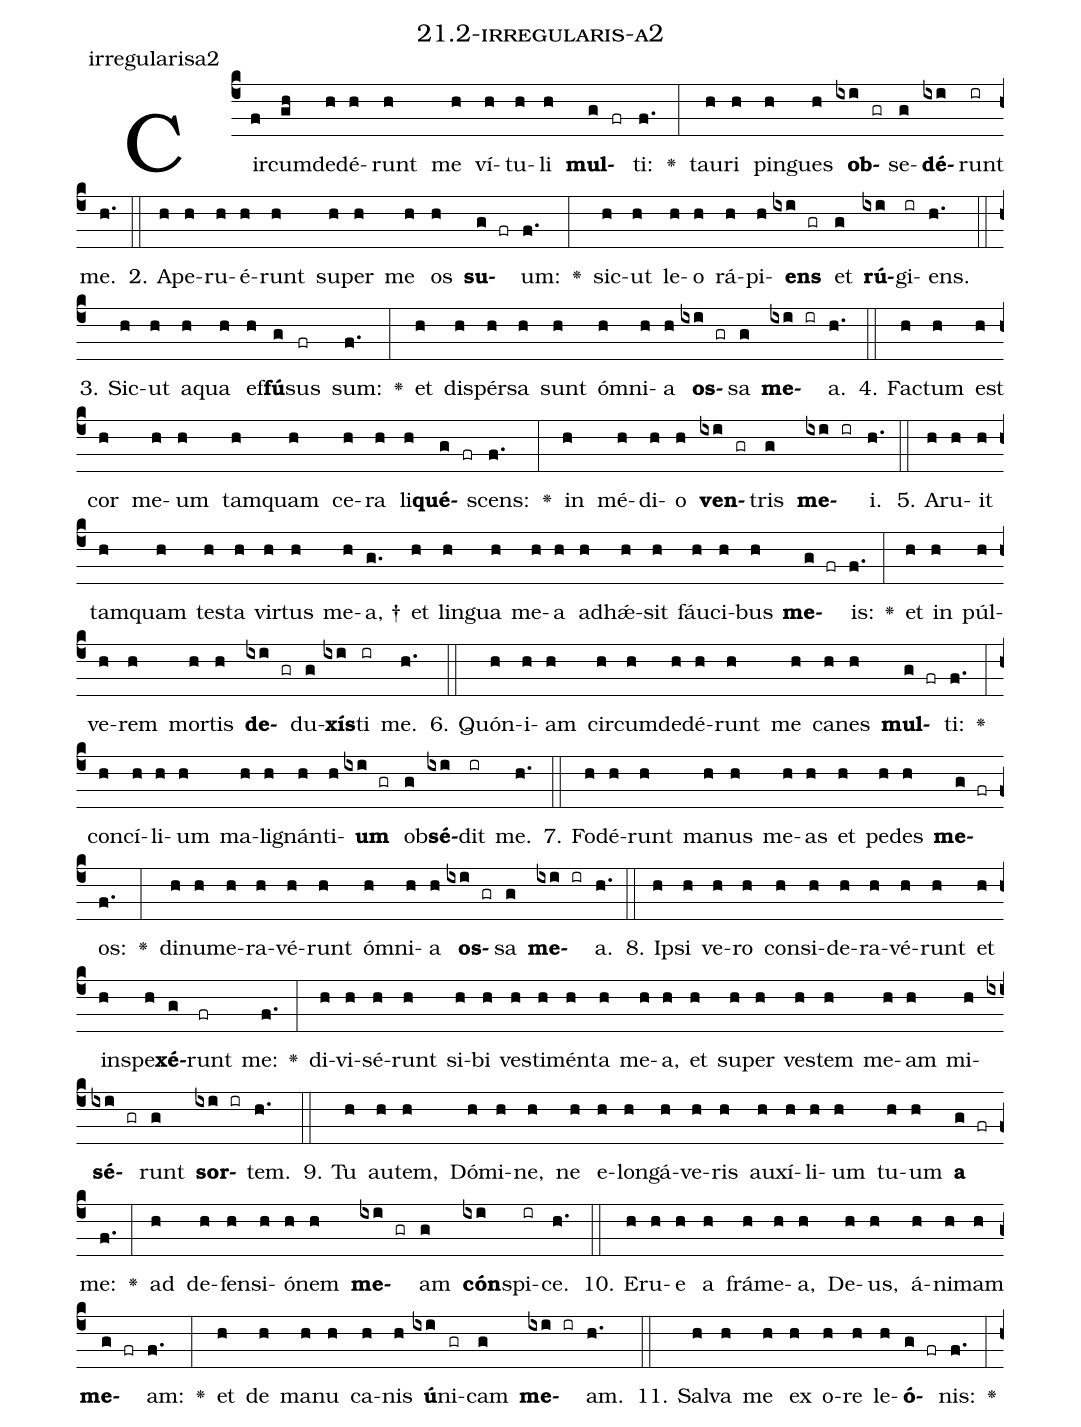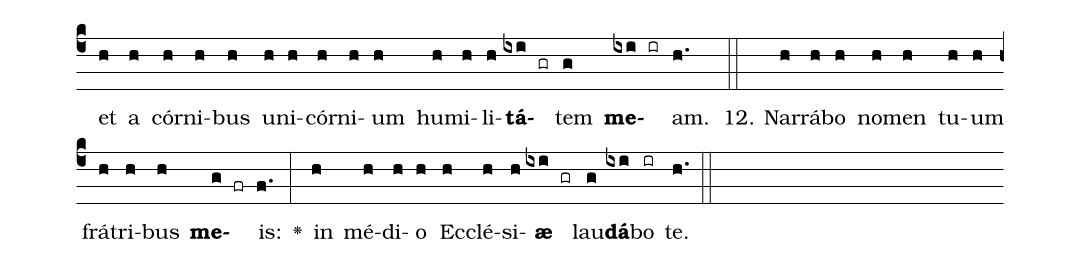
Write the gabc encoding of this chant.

name: 21.2-irregularis-a2;
annotation: irregularisa2;
%%
(c4)Cir(f)cum(gh)de(h)dé(h)runt(h) me(h) ví(h)tu(h)li(h) <b>mul</b>(g fr)ti:(f.) <v>\greheightstar</v>(:) tau(h)ri(h) pin(h)gues(h) <b>ob</b>(ixi gr)se(g)<b>dé</b>(ixi)runt(ir) me.(h.) (::)
2. A(h)pe(h)ru(h)é(h)runt(h) su(h)per(h) me(h) os(h) <b>su</b>(g fr)um:(f.) <v>\greheightstar</v>(:) sic(h)ut(h) le(h)o(h) rá(h)pi(h)<b>ens</b>(ixi gr) et(g) <b>rú</b>(ixi)gi(ir)ens.(h.) (::)
3. Sic(h)ut(h) a(h)qua(h) ef(h)<b>fú</b>(g)sus(fr) sum:(f.) <v>\greheightstar</v>(:) et(h) di(h)spér(h)sa(h) sunt(h) óm(h)ni(h)a(h) <b>os</b>(ixi gr)sa(g) <b>me</b>(ixi ir)a.(h.) (::)
4. Fac(h)tum(h) est(h) cor(h) me(h)um(h) tam(h)quam(h) ce(h)ra(h) li(h)<b>qué</b>(g fr)scens:(f.) <v>\greheightstar</v>(:) in(h) mé(h)di(h)o(h) <b>ven</b>(ixi gr)tris(g) <b>me</b>(ixi ir)i.(h.) (::)
5. A(h)ru(h)it(h) tam(h)quam(h) tes(h)ta(h) vir(h)tus(h) me(h)a, †(g.) et(h) lin(h)gua(h) me(h)a(h) ad(h)hǽ(h)sit(h) fáu(h)ci(h)bus(h) <b>me</b>(g fr)is:(f.) <v>\greheightstar</v>(:) et(h) in(h) púl(h)ve(h)rem(h) mor(h)tis(h) <b>de</b>(ixi gr)du(g)<b>xís</b>(ixi)ti(ir) me.(h.) (::)
6. Quón(h)i(h)am(h) cir(h)cum(h)de(h)dé(h)runt(h) me(h) ca(h)nes(h) <b>mul</b>(g fr)ti:(f.) <v>\greheightstar</v>(:) con(h)cí(h)li(h)um(h) ma(h)li(h)gnán(h)ti(h)<b>um</b>(ixi gr) ob(g)<b>sé</b>(ixi)dit(ir) me.(h.) (::)
7. Fo(h)dé(h)runt(h) ma(h)nus(h) me(h)as(h) et(h) pe(h)des(h) <b>me</b>(g fr)os:(f.) <v>\greheightstar</v>(:) di(h)nu(h)me(h)ra(h)vé(h)runt(h) óm(h)ni(h)a(h) <b>os</b>(ixi gr)sa(g) <b>me</b>(ixi ir)a.(h.) (::)
8. Ip(h)si(h) ve(h)ro(h) con(h)si(h)de(h)ra(h)vé(h)runt(h) et(h) in(h)spe(h)<b>xé</b>(g)runt(fr) me:(f.) <v>\greheightstar</v>(:) di(h)vi(h)sé(h)runt(h) si(h)bi(h) ves(h)ti(h)mén(h)ta(h) me(h)a,(h) et(h) su(h)per(h) ves(h)tem(h) me(h)am(h) mi(h)<b>sé</b>(ixi gr)runt(g) <b>sor</b>(ixi ir)tem.(h.) (::)
9. Tu(h) au(h)tem,(h) Dó(h)mi(h)ne,(h) ne(h) e(h)lon(h)gá(h)ve(h)ris(h) au(h)xí(h)li(h)um(h) tu(h)um(h) <b>a</b>(g fr) me:(f.) <v>\greheightstar</v>(:) ad(h) de(h)fen(h)si(h)ó(h)nem(h) <b>me</b>(ixi gr)am(g) <b>cón</b>(ixi)spi(ir)ce.(h.) (::)
10. E(h)ru(h)e(h) a(h) frá(h)me(h)a,(h) De(h)us,(h) á(h)ni(h)mam(h) <b>me</b>(g fr)am:(f.) <v>\greheightstar</v>(:) et(h) de(h) ma(h)nu(h) ca(h)nis(h) <b>ú</b>(ixi)ni(gr)cam(g) <b>me</b>(ixi ir)am.(h.) (::)
11. Sal(h)va(h) me(h) ex(h) o(h)re(h) le(h)<b>ó</b>(g fr)nis:(f.) <v>\greheightstar</v>(:) et(h) a(h) cór(h)ni(h)bus(h) u(h)ni(h)cór(h)ni(h)um(h) hu(h)mi(h)li(h)<b>tá</b>(ixi gr)tem(g) <b>me</b>(ixi ir)am.(h.) (::)
12. Nar(h)rá(h)bo(h) no(h)men(h) tu(h)um(h) frá(h)tri(h)bus(h) <b>me</b>(g fr)is:(f.) <v>\greheightstar</v>(:) in(h) mé(h)di(h)o(h) Ec(h)clé(h)si(h)<b>æ</b>(ixi gr) lau(g)<b>dá</b>(ixi)bo(ir) te.(h.) (::)
